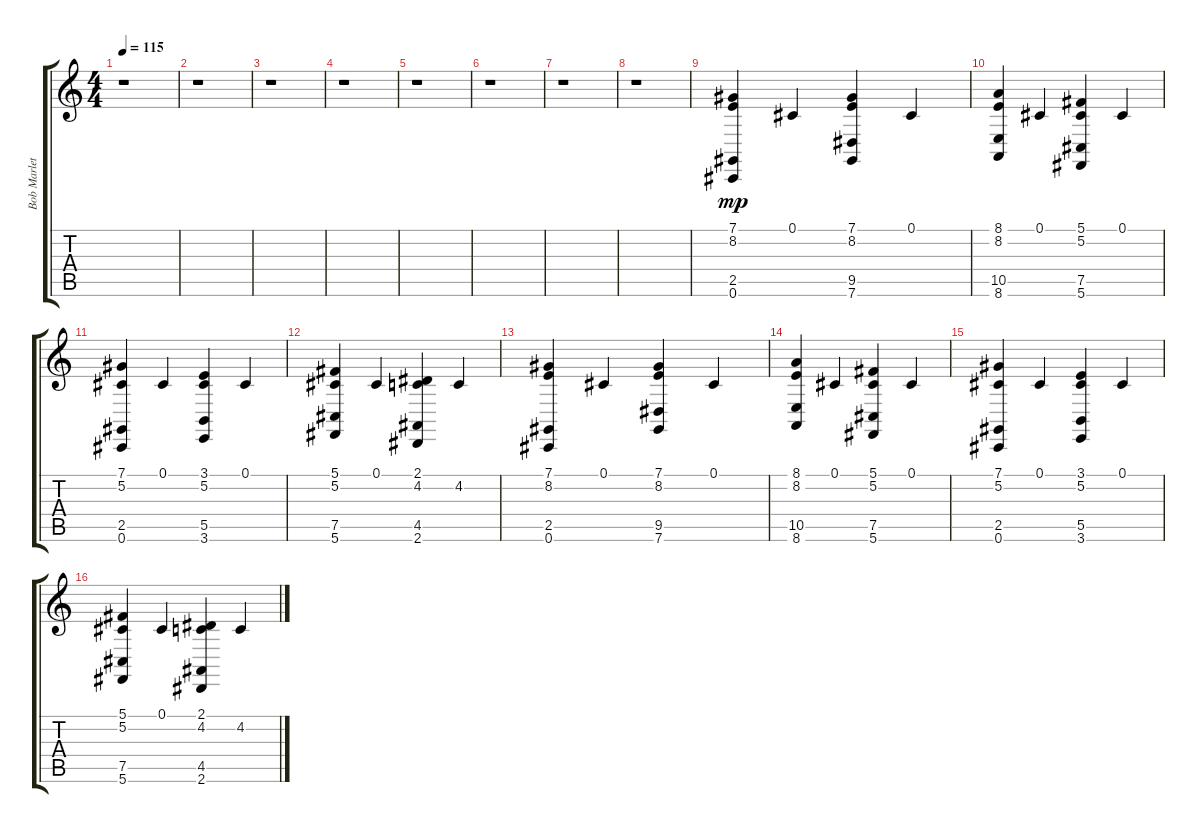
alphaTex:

\track ("Bob Marlette" "Bob Marlet") {instrument brightacousticpiano}
\staff {score tabs}
\tuning (Db4 Ab3 E3 B2 Gb2 Db2) {hide}
\ts (4 4)
\tempo 115
\clef g2
\ks c
r.1{dy mp} |
r.1 |
r.1 |
r.1 |
r.1 |
r.1 |
r.1 |
r.1 |
(7.1 8.2 2.5 0.6).4 0.1.4 (7.1 8.2 9.5 7.6).4 0.1.4 |
(8.1 8.2 10.5 8.6).4 0.1.4 (5.1 5.2 7.5 5.6).4 0.1.4 |
(7.1 5.2 2.5 0.6).4 0.1.4 (3.1 5.2 5.5 3.6).4 0.1.4 |
(5.1 5.2 7.5 5.6).4 0.1.4 (2.1 4.2 4.5 2.6).4 4.2.4 |
(7.1 8.2 2.5 0.6).4 0.1.4 (7.1 8.2 9.5 7.6).4 0.1.4 |
(8.1 8.2 10.5 8.6).4 0.1.4 (5.1 5.2 7.5 5.6).4 0.1.4 |
(7.1 5.2 2.5 0.6).4 0.1.4 (3.1 5.2 5.5 3.6).4 0.1.4 |
(5.1 5.2 7.5 5.6).4 0.1.4 (2.1 4.2 4.5 2.6).4 4.2.4
